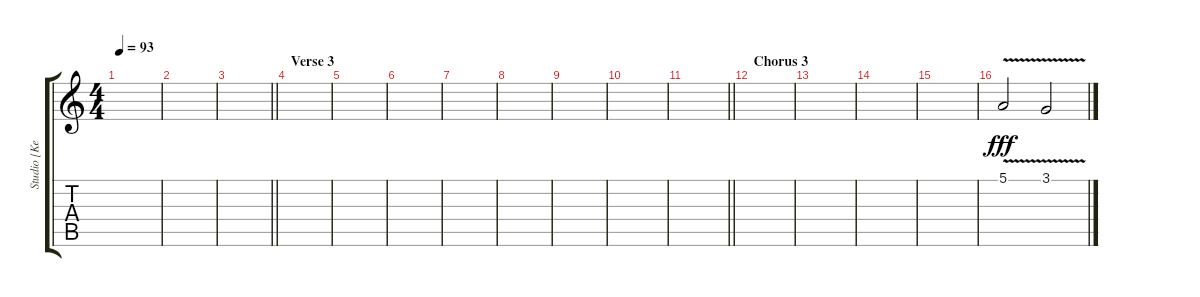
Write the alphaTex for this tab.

\track ("Studio [Keyboard/FX]" "Studio [Ke") {instrument electricpiano1}
\staff {score tabs}
\tuning (E4 B3 G3 D3 A2 E2) {hide}
\ts (4 4)
\tempo 93
\clef g2
\ks c
|
|
\barLineRight lightlight
|
\section ("" "Verse 3")
|
|
|
|
|
|
|
\barLineRight lightlight
|
\section ("" "Chorus 3")
|
|
|
|
5.1{v}.2{dy fff volume 16 balance 6 instrument shakuhachi} 3.1{v}.2
